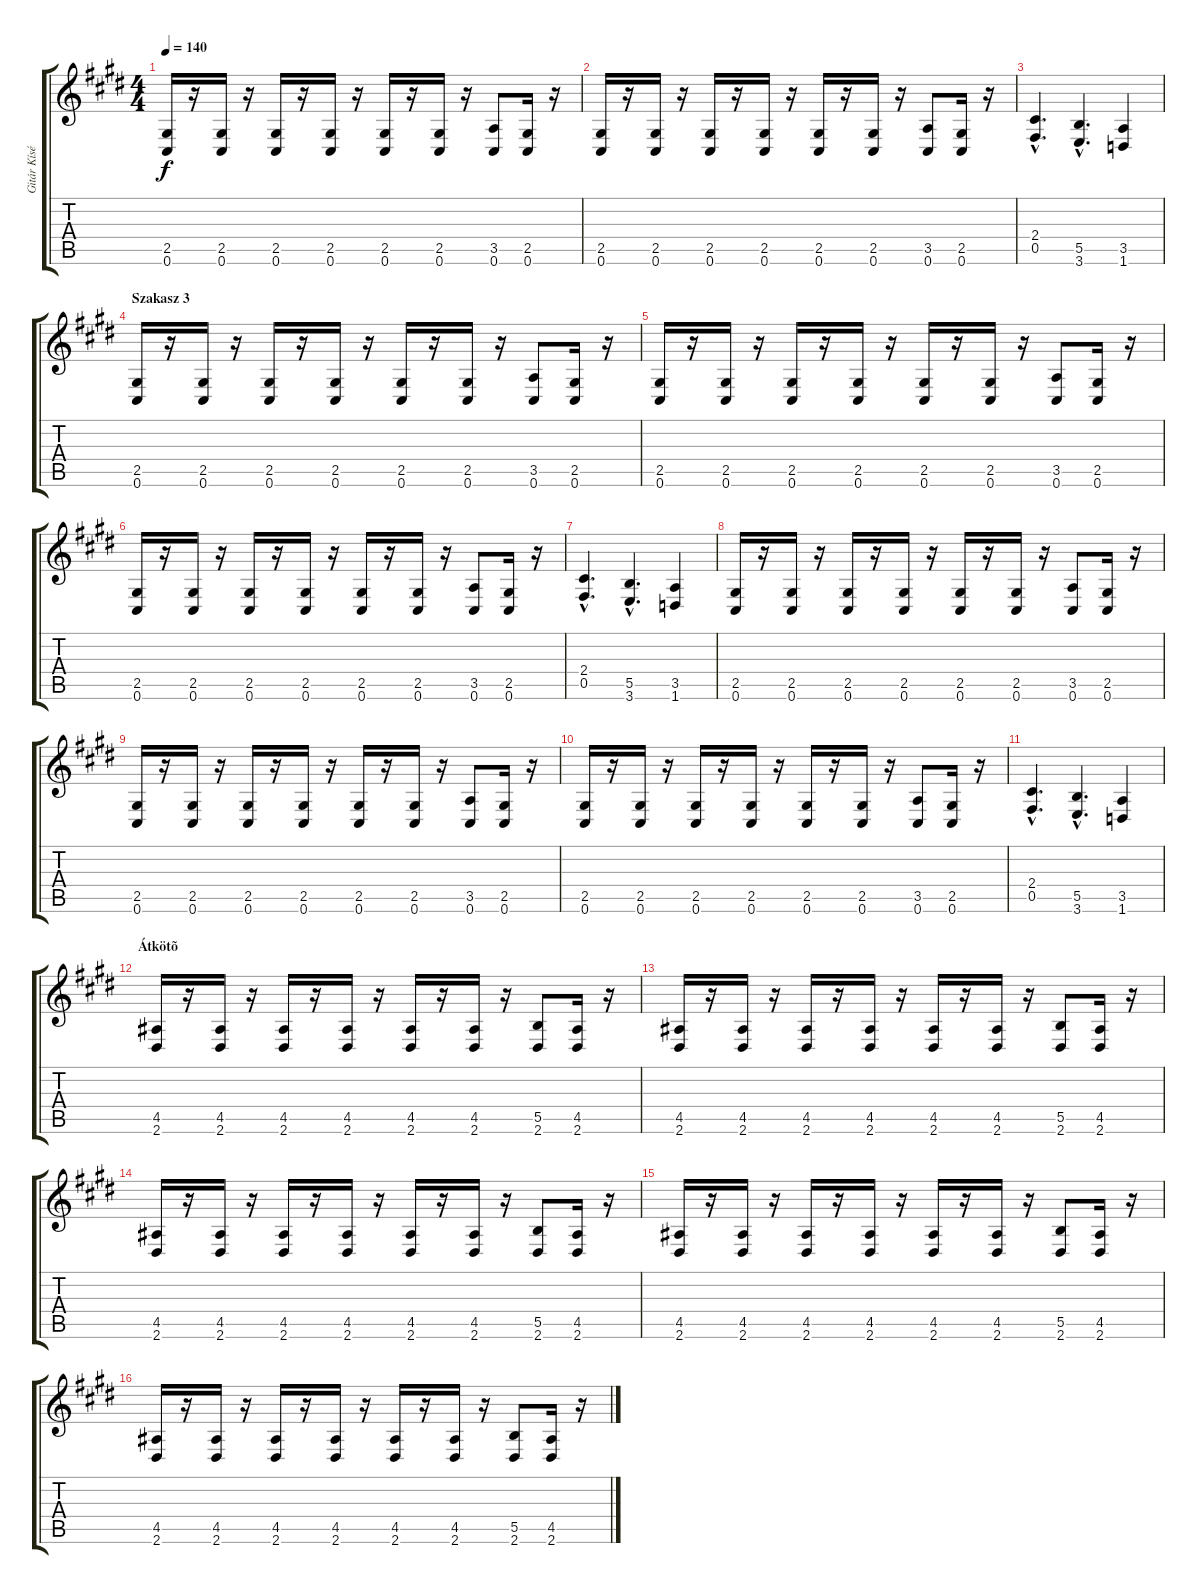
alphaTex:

\track ("Gitár Kíséret 1" "Gitár Kísé") {instrument distortionguitar}
\staff {score tabs}
\tuning (Db4 Ab3 E3 B2 Gb2 Db2) {hide}
\ts (4 4)
\tempo 140
\clef g2
\ks c#minor
(2.5 0.6).16{dy f} r.16 (2.5 0.6).16 r.16 (2.5 0.6).16 r.16 (2.5 0.6).16 r.16 (2.5 0.6).16 r.16 (2.5 0.6).16 r.16 (3.5 0.6).8 (2.5 0.6).16 r.16 |
(2.5 0.6).16 r.16 (2.5 0.6).16 r.16 (2.5 0.6).16 r.16 (2.5 0.6).16 r.16 (2.5 0.6).16 r.16 (2.5 0.6).16 r.16 (3.5 0.6).8 (2.5 0.6).16 r.16 |
(2.4{hac} 0.5{hac}).4{d} (5.5{hac} 3.6{hac}).4{d} (3.5 1.6).4 |
\section ("" "Szakasz 3")
(2.5 0.6).16 r.16 (2.5 0.6).16 r.16 (2.5 0.6).16 r.16 (2.5 0.6).16 r.16 (2.5 0.6).16 r.16 (2.5 0.6).16 r.16 (3.5 0.6).8 (2.5 0.6).16 r.16 |
(2.5 0.6).16 r.16 (2.5 0.6).16 r.16 (2.5 0.6).16 r.16 (2.5 0.6).16 r.16 (2.5 0.6).16 r.16 (2.5 0.6).16 r.16 (3.5 0.6).8 (2.5 0.6).16 r.16 |
(2.5 0.6).16 r.16 (2.5 0.6).16 r.16 (2.5 0.6).16 r.16 (2.5 0.6).16 r.16 (2.5 0.6).16 r.16 (2.5 0.6).16 r.16 (3.5 0.6).8 (2.5 0.6).16 r.16 |
(2.4{hac} 0.5{hac}).4{d} (5.5{hac} 3.6{hac}).4{d} (3.5 1.6).4 |
(2.5 0.6).16 r.16 (2.5 0.6).16 r.16 (2.5 0.6).16 r.16 (2.5 0.6).16 r.16 (2.5 0.6).16 r.16 (2.5 0.6).16 r.16 (3.5 0.6).8 (2.5 0.6).16 r.16 |
(2.5 0.6).16 r.16 (2.5 0.6).16 r.16 (2.5 0.6).16 r.16 (2.5 0.6).16 r.16 (2.5 0.6).16 r.16 (2.5 0.6).16 r.16 (3.5 0.6).8 (2.5 0.6).16 r.16 |
(2.5 0.6).16 r.16 (2.5 0.6).16 r.16 (2.5 0.6).16 r.16 (2.5 0.6).16 r.16 (2.5 0.6).16 r.16 (2.5 0.6).16 r.16 (3.5 0.6).8 (2.5 0.6).16 r.16 |
(2.4{hac} 0.5{hac}).4{d} (5.5{hac} 3.6{hac}).4{d} (3.5 1.6).4 |
\section ("" "Átkötõ")
(4.5 2.6).16 r.16 (4.5 2.6).16 r.16 (4.5 2.6).16 r.16 (4.5 2.6).16 r.16 (4.5 2.6).16 r.16 (4.5 2.6).16 r.16 (5.5 2.6).8 (4.5 2.6).16 r.16 |
(4.5 2.6).16 r.16 (4.5 2.6).16 r.16 (4.5 2.6).16 r.16 (4.5 2.6).16 r.16 (4.5 2.6).16 r.16 (4.5 2.6).16 r.16 (5.5 2.6).8 (4.5 2.6).16 r.16 |
(4.5 2.6).16 r.16 (4.5 2.6).16 r.16 (4.5 2.6).16 r.16 (4.5 2.6).16 r.16 (4.5 2.6).16 r.16 (4.5 2.6).16 r.16 (5.5 2.6).8 (4.5 2.6).16 r.16 |
(4.5 2.6).16 r.16 (4.5 2.6).16 r.16 (4.5 2.6).16 r.16 (4.5 2.6).16 r.16 (4.5 2.6).16 r.16 (4.5 2.6).16 r.16 (5.5 2.6).8 (4.5 2.6).16 r.16 |
(4.5 2.6).16 r.16 (4.5 2.6).16 r.16 (4.5 2.6).16 r.16 (4.5 2.6).16 r.16 (4.5 2.6).16 r.16 (4.5 2.6).16 r.16 (5.5 2.6).8 (4.5 2.6).16 r.16
